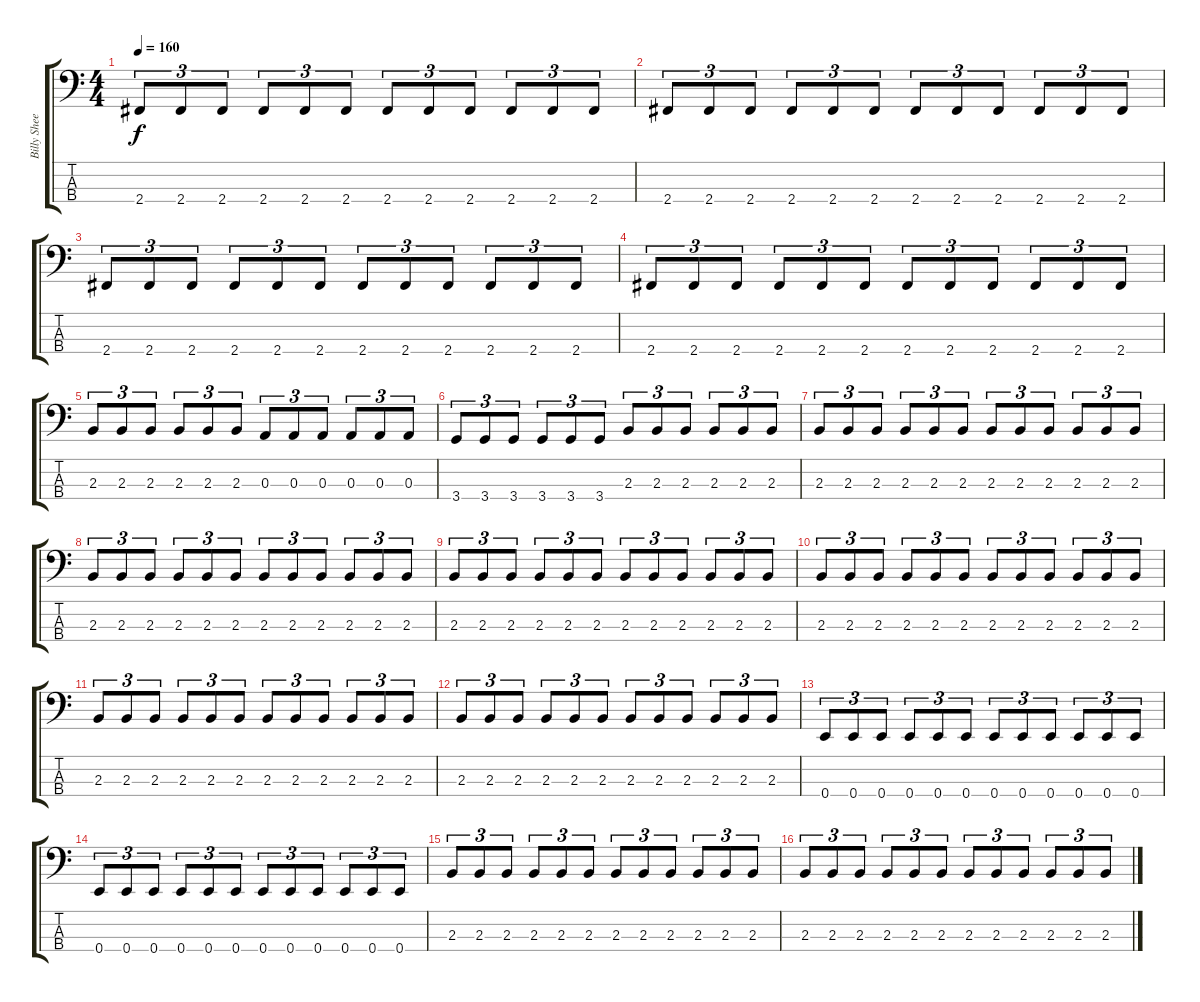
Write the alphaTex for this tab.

\track ("Billy Sheehan" "Billy Shee") {instrument electricbassfinger}
\staff {score tabs}
\tuning (G2 D2 A1 E1) {hide}
\ts (4 4)
\tempo 160
\clef f4
\ks c
2.4.8{tu (3 2) dy f} 2.4.8{tu (3 2)} 2.4.8{tu (3 2)} 2.4.8{tu (3 2)} 2.4.8{tu (3 2)} 2.4.8{tu (3 2)} 2.4.8{tu (3 2)} 2.4.8{tu (3 2)} 2.4.8{tu (3 2)} 2.4.8{tu (3 2)} 2.4.8{tu (3 2)} 2.4.8{tu (3 2)} |
2.4.8{tu (3 2)} 2.4.8{tu (3 2)} 2.4.8{tu (3 2)} 2.4.8{tu (3 2)} 2.4.8{tu (3 2)} 2.4.8{tu (3 2)} 2.4.8{tu (3 2)} 2.4.8{tu (3 2)} 2.4.8{tu (3 2)} 2.4.8{tu (3 2)} 2.4.8{tu (3 2)} 2.4.8{tu (3 2)} |
2.4.8{tu (3 2)} 2.4.8{tu (3 2)} 2.4.8{tu (3 2)} 2.4.8{tu (3 2)} 2.4.8{tu (3 2)} 2.4.8{tu (3 2)} 2.4.8{tu (3 2)} 2.4.8{tu (3 2)} 2.4.8{tu (3 2)} 2.4.8{tu (3 2)} 2.4.8{tu (3 2)} 2.4.8{tu (3 2)} |
2.4.8{tu (3 2)} 2.4.8{tu (3 2)} 2.4.8{tu (3 2)} 2.4.8{tu (3 2)} 2.4.8{tu (3 2)} 2.4.8{tu (3 2)} 2.4.8{tu (3 2)} 2.4.8{tu (3 2)} 2.4.8{tu (3 2)} 2.4.8{tu (3 2)} 2.4.8{tu (3 2)} 2.4.8{tu (3 2)} |
2.3.8{tu (3 2)} 2.3.8{tu (3 2)} 2.3.8{tu (3 2)} 2.3.8{tu (3 2)} 2.3.8{tu (3 2)} 2.3.8{tu (3 2)} 0.3.8{tu (3 2)} 0.3.8{tu (3 2)} 0.3.8{tu (3 2)} 0.3.8{tu (3 2)} 0.3.8{tu (3 2)} 0.3.8{tu (3 2)} |
3.4.8{tu (3 2)} 3.4.8{tu (3 2)} 3.4.8{tu (3 2)} 3.4.8{tu (3 2)} 3.4.8{tu (3 2)} 3.4.8{tu (3 2)} 2.3.8{tu (3 2)} 2.3.8{tu (3 2)} 2.3.8{tu (3 2)} 2.3.8{tu (3 2)} 2.3.8{tu (3 2)} 2.3.8{tu (3 2)} |
2.3.8{tu (3 2)} 2.3.8{tu (3 2)} 2.3.8{tu (3 2)} 2.3.8{tu (3 2)} 2.3.8{tu (3 2)} 2.3.8{tu (3 2)} 2.3.8{tu (3 2)} 2.3.8{tu (3 2)} 2.3.8{tu (3 2)} 2.3.8{tu (3 2)} 2.3.8{tu (3 2)} 2.3.8{tu (3 2)} |
2.3.8{tu (3 2)} 2.3.8{tu (3 2)} 2.3.8{tu (3 2)} 2.3.8{tu (3 2)} 2.3.8{tu (3 2)} 2.3.8{tu (3 2)} 2.3.8{tu (3 2)} 2.3.8{tu (3 2)} 2.3.8{tu (3 2)} 2.3.8{tu (3 2)} 2.3.8{tu (3 2)} 2.3.8{tu (3 2)} |
2.3.8{tu (3 2)} 2.3.8{tu (3 2)} 2.3.8{tu (3 2)} 2.3.8{tu (3 2)} 2.3.8{tu (3 2)} 2.3.8{tu (3 2)} 2.3.8{tu (3 2)} 2.3.8{tu (3 2)} 2.3.8{tu (3 2)} 2.3.8{tu (3 2)} 2.3.8{tu (3 2)} 2.3.8{tu (3 2)} |
2.3.8{tu (3 2)} 2.3.8{tu (3 2)} 2.3.8{tu (3 2)} 2.3.8{tu (3 2)} 2.3.8{tu (3 2)} 2.3.8{tu (3 2)} 2.3.8{tu (3 2)} 2.3.8{tu (3 2)} 2.3.8{tu (3 2)} 2.3.8{tu (3 2)} 2.3.8{tu (3 2)} 2.3.8{tu (3 2)} |
2.3.8{tu (3 2)} 2.3.8{tu (3 2)} 2.3.8{tu (3 2)} 2.3.8{tu (3 2)} 2.3.8{tu (3 2)} 2.3.8{tu (3 2)} 2.3.8{tu (3 2)} 2.3.8{tu (3 2)} 2.3.8{tu (3 2)} 2.3.8{tu (3 2)} 2.3.8{tu (3 2)} 2.3.8{tu (3 2)} |
2.3.8{tu (3 2)} 2.3.8{tu (3 2)} 2.3.8{tu (3 2)} 2.3.8{tu (3 2)} 2.3.8{tu (3 2)} 2.3.8{tu (3 2)} 2.3.8{tu (3 2)} 2.3.8{tu (3 2)} 2.3.8{tu (3 2)} 2.3.8{tu (3 2)} 2.3.8{tu (3 2)} 2.3.8{tu (3 2)} |
0.4.8{tu (3 2)} 0.4.8{tu (3 2)} 0.4.8{tu (3 2)} 0.4.8{tu (3 2)} 0.4.8{tu (3 2)} 0.4.8{tu (3 2)} 0.4.8{tu (3 2)} 0.4.8{tu (3 2)} 0.4.8{tu (3 2)} 0.4.8{tu (3 2)} 0.4.8{tu (3 2)} 0.4.8{tu (3 2)} |
0.4.8{tu (3 2)} 0.4.8{tu (3 2)} 0.4.8{tu (3 2)} 0.4.8{tu (3 2)} 0.4.8{tu (3 2)} 0.4.8{tu (3 2)} 0.4.8{tu (3 2)} 0.4.8{tu (3 2)} 0.4.8{tu (3 2)} 0.4.8{tu (3 2)} 0.4.8{tu (3 2)} 0.4.8{tu (3 2)} |
2.3.8{tu (3 2)} 2.3.8{tu (3 2)} 2.3.8{tu (3 2)} 2.3.8{tu (3 2)} 2.3.8{tu (3 2)} 2.3.8{tu (3 2)} 2.3.8{tu (3 2)} 2.3.8{tu (3 2)} 2.3.8{tu (3 2)} 2.3.8{tu (3 2)} 2.3.8{tu (3 2)} 2.3.8{tu (3 2)} |
2.3.8{tu (3 2)} 2.3.8{tu (3 2)} 2.3.8{tu (3 2)} 2.3.8{tu (3 2)} 2.3.8{tu (3 2)} 2.3.8{tu (3 2)} 2.3.8{tu (3 2)} 2.3.8{tu (3 2)} 2.3.8{tu (3 2)} 2.3.8{tu (3 2)} 2.3.8{tu (3 2)} 2.3.8{tu (3 2)}
